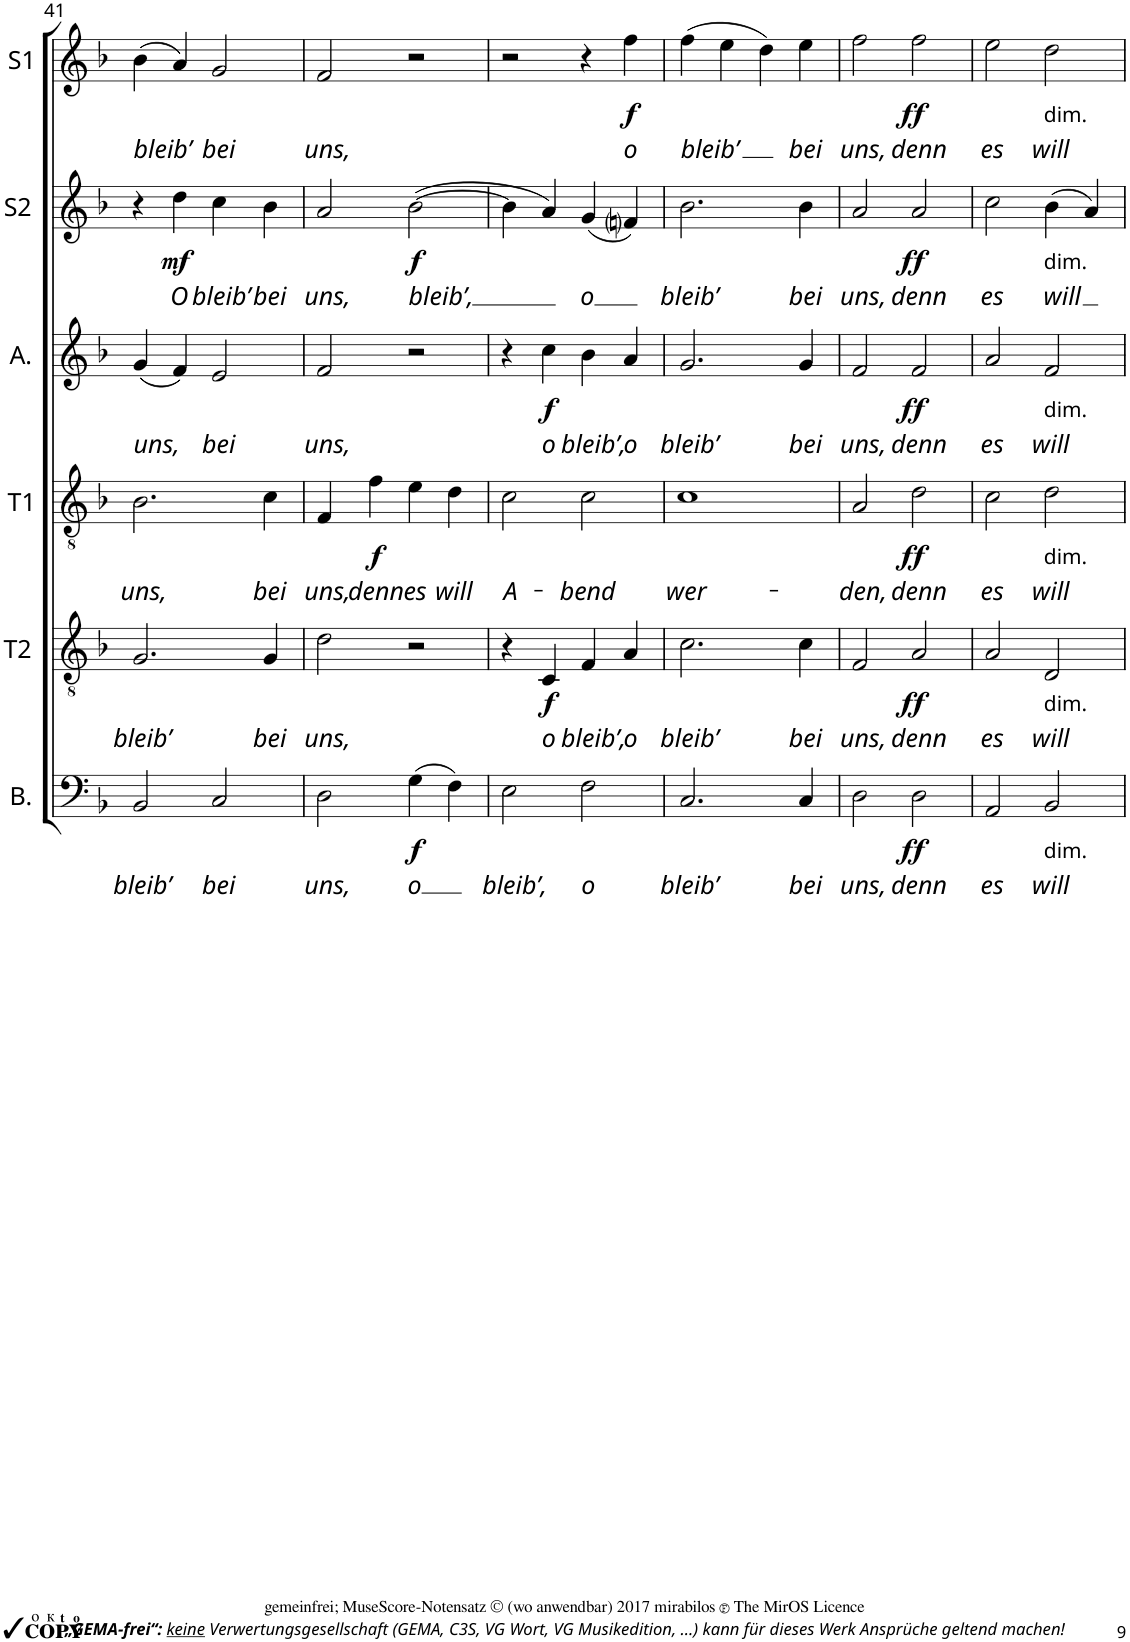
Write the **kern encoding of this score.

**kern	**text	**dynam	**kern	**text	**dynam	**kern	**text	**dynam	**kern	**text	**dynam	**kern	**text	**dynam	**kern	**text	**dynam
*part6	*part6	*part6	*part5	*part5	*part5	*part4	*part4	*part4	*part3	*part3	*part3	*part2	*part2	*part2	*part1	*part1	*part1
*staff6	*staff6	*staff6	*staff5	*staff5	*staff5	*staff4	*staff4	*staff4	*staff3	*staff3	*staff3	*staff2	*staff2	*staff2	*staff1	*staff1	*staff1
*I"Baß	*	*	*I"Tenor 2	*	*	*I"Tenor 1	*	*	*I"Alt (2)	*	*	*I"Sopran 2 o. Alt 1	*	*	*I"Sopran 1	*	*
*I'B.	*	*	*I'T2	*	*	*I'T1	*	*	*I'A.	*	*	*I'S2	*	*	*I'S1	*	*
!!LO:PB:g=z
*clefF4	*	*	*clefGv2	*	*	*clefGv2	*	*	*clefG2	*	*	*clefG2	*	*	*clefG2	*	*
*k[b-]	*	*	*k[b-]	*	*	*k[b-]	*	*	*k[b-]	*	*	*k[b-]	*	*	*k[b-]	*	*
*M4/4	*	*	*M4/4	*	*	*M4/4	*	*	*M4/4	*	*	*M4/4	*	*	*M4/4	*	*
*met(c)	*	*	*met(c)	*	*	*met(c)	*	*	*met(c)	*	*	*met(c)	*	*	*met(c)	*	*
=41	=41	=41	=41	=41	=41	=41	=41	=41	=41	=41	=41	=41	=41	=41	=41	=41	=41
!	!LO:LY:b	!	!	!LO:LY:b	!	!	!LO:LY:b	!	!	!LO:LY:b	!	!	!	!	!	!LO:LY:b	!
2BB-/	bleib’	.	2.G/	bleib’	.	2.B-\	uns,	.	(4g/	uns,	.	4r	.	.	(4b-\	bleib’	.
!	!	!	!	!	!	!	!	!	!	!	!	!	!LO:LY:b	!LO:DY:b	!	!	!
.	.	.	.	.	.	.	.	.	4f/)	.	.	4dd\	O	mf	4a/)	.	.
!	!LO:LY:b	!	!	!	!	!	!	!	!	!LO:LY:b	!	!	!LO:LY:b	!	!	!LO:LY:b	!
2C/	bei	.	.	.	.	.	.	.	2e/	bei	.	4cc\	bleib’	.	2g/	bei	.
!	!	!	!	!LO:LY:b	!	!	!LO:LY:b	!	!	!	!	!	!LO:LY:b	!	!	!	!
.	.	.	4G/	bei	.	4c\	bei	.	.	.	.	4b-\	bei	.	.	.	.
=42	=42	=42	=42	=42	=42	=42	=42	=42	=42	=42	=42	=42	=42	=42	=42	=42	=42
!	!LO:LY:b	!	!	!LO:LY:b	!	!	!LO:LY:b	!	!	!LO:LY:b	!	!	!LO:LY:b	!	!	!LO:LY:b	!
2D\	uns,	.	2d\	uns,	.	4F/	uns,	.	2f/	uns,	.	2a/	uns,	.	2f/	uns,	.
!	!	!	!	!	!	!	!LO:LY:b	!LO:DY:b	!	!	!	!	!	!	!	!	!
.	.	.	.	.	.	4f\	denn	f	.	.	.	.	.	.	.	.	.
!	!LO:LY:b	!LO:DY:b	!	!	!	!	!LO:LY:b	!	!	!	!	!	!LO:LY:b	!LO:DY:b	!	!	!
(4G\	o	f	2r	.	.	4e\	es	.	2r	.	.	([2b-\	bleib’,	f	2r	.	.
!	!	!	!	!	!	!	!LO:LY:b	!	!	!	!	!	!	!	!	!	!
4F\)	.	.	.	.	.	4d\	will	.	.	.	.	.	.	.	.	.	.
=43	=43	=43	=43	=43	=43	=43	=43	=43	=43	=43	=43	=43	=43	=43	=43	=43	=43
!	!LO:LY:b	!	!	!	!	!	!LO:LY:b	!	!	!	!	!	!	!	!	!	!
2E\	bleib’,	.	4r	.	.	2c\	A-	.	4r	.	.	4b-\]	.	.	2r	.	.
!	!	!	!	!LO:LY:b	!LO:DY:b	!	!	!	!	!LO:LY:b	!LO:DY:b	!	!	!	!	!	!
.	.	.	4C/	o	f	.	.	.	4cc\	o	f	4a/)	.	.	.	.	.
!	!LO:LY:b	!	!	!LO:LY:b	!	!	!LO:LY:b	!	!	!LO:LY:b	!	!	!LO:LY:b	!	!	!	!
2F\	o	.	4F/	bleib’,	.	2c\	-bend	.	4b-\	bleib’,	.	(4g/	o	.	4r	.	.
!	!	!	!	!LO:LY:b	!	!	!	!	!	!LO:LY:b	!	!	!	!	!	!LO:LY:b	!LO:DY:b
.	.	.	4A/	o	.	.	.	.	4a/	o	.	4fni/)	.	.	4ff\	o	f
=44	=44	=44	=44	=44	=44	=44	=44	=44	=44	=44	=44	=44	=44	=44	=44	=44	=44
!	!LO:LY:b	!	!	!LO:LY:b	!	!	!LO:LY:b	!	!	!LO:LY:b	!	!	!LO:LY:b	!	!	!LO:LY:b	!
2.C/	bleib’	.	2.c\	bleib’	.	1c	wer-	.	2.g/	bleib’	.	2.b-\	bleib’	.	(4ff\	bleib’	.
.	.	.	.	.	.	.	.	.	.	.	.	.	.	.	4ee\	.	.
.	.	.	.	.	.	.	.	.	.	.	.	.	.	.	4dd\)	.	.
!	!LO:LY:b	!	!	!LO:LY:b	!	!	!	!	!	!LO:LY:b	!	!	!LO:LY:b	!	!	!LO:LY:b	!
4C/	bei	.	4c\	bei	.	.	.	.	4g/	bei	.	4b-\	bei	.	4ee\	bei	.
=45	=45	=45	=45	=45	=45	=45	=45	=45	=45	=45	=45	=45	=45	=45	=45	=45	=45
!	!LO:LY:b	!	!	!LO:LY:b	!	!	!LO:LY:b	!	!	!LO:LY:b	!	!	!LO:LY:b	!	!	!LO:LY:b	!
2D\	uns,	.	2F/	uns,	.	2A/	-den,	.	2f/	uns,	.	2a/	uns,	.	2ff\	uns,	.
!	!LO:LY:b	!LO:DY:b	!	!LO:LY:b	!LO:DY:b	!	!LO:LY:b	!LO:DY:b	!	!LO:LY:b	!LO:DY:b	!	!LO:LY:b	!LO:DY:b	!	!LO:LY:b	!LO:DY:b
2D\	denn	ff	2A/	denn	ff	2d\	denn	ff	2f/	denn	ff	2a/	denn	ff	2ff\	denn	ff
=46	=46	=46	=46	=46	=46	=46	=46	=46	=46	=46	=46	=46	=46	=46	=46	=46	=46
!	!LO:LY:b	!	!	!LO:LY:b	!	!	!LO:LY:b	!	!	!LO:LY:b	!	!	!LO:LY:b	!	!	!LO:LY:b	!
2AA/	es	.	2A/	es	.	2c\	es	.	2a/	es	.	2cc\	es	.	2ee\	es	.
!	!	!	!	!	!	!	!	!	!	!	!	!	!	!	!LO:TX:b:t=dim.	!	!
!	!	!	!	!	!	!	!	!	!	!	!	!LO:TX:b:t=dim.	!	!	!	!	!
!	!	!	!	!	!	!	!	!	!LO:TX:b:t=dim.	!	!	!	!	!	!	!	!
!	!	!	!	!	!	!LO:TX:b:t=dim.	!	!	!	!	!	!	!	!	!	!	!
!	!	!	!LO:TX:b:t=dim.	!	!	!	!	!	!	!	!	!	!	!	!	!	!
!LO:TX:b:t=dim.	!	!	!	!	!	!	!	!	!	!	!	!	!	!	!	!	!
!	!LO:LY:b	!	!	!LO:LY:b	!	!	!LO:LY:b	!	!	!LO:LY:b	!	!	!LO:LY:b	!	!	!LO:LY:b	!
2BB-/	will	.	2D/	will	.	2d\	will	.	2f/	will	.	(4b-\	will	.	2dd\	will	.
.	.	.	.	.	.	.	.	.	.	.	.	4a/)	.	.	.	.	.
=	=	=	=	=	=	=	=	=	=	=	=	=	=	=	=	=	=
*-	*-	*-	*-	*-	*-	*-	*-	*-	*-	*-	*-	*-	*-	*-	*-	*-	*-
